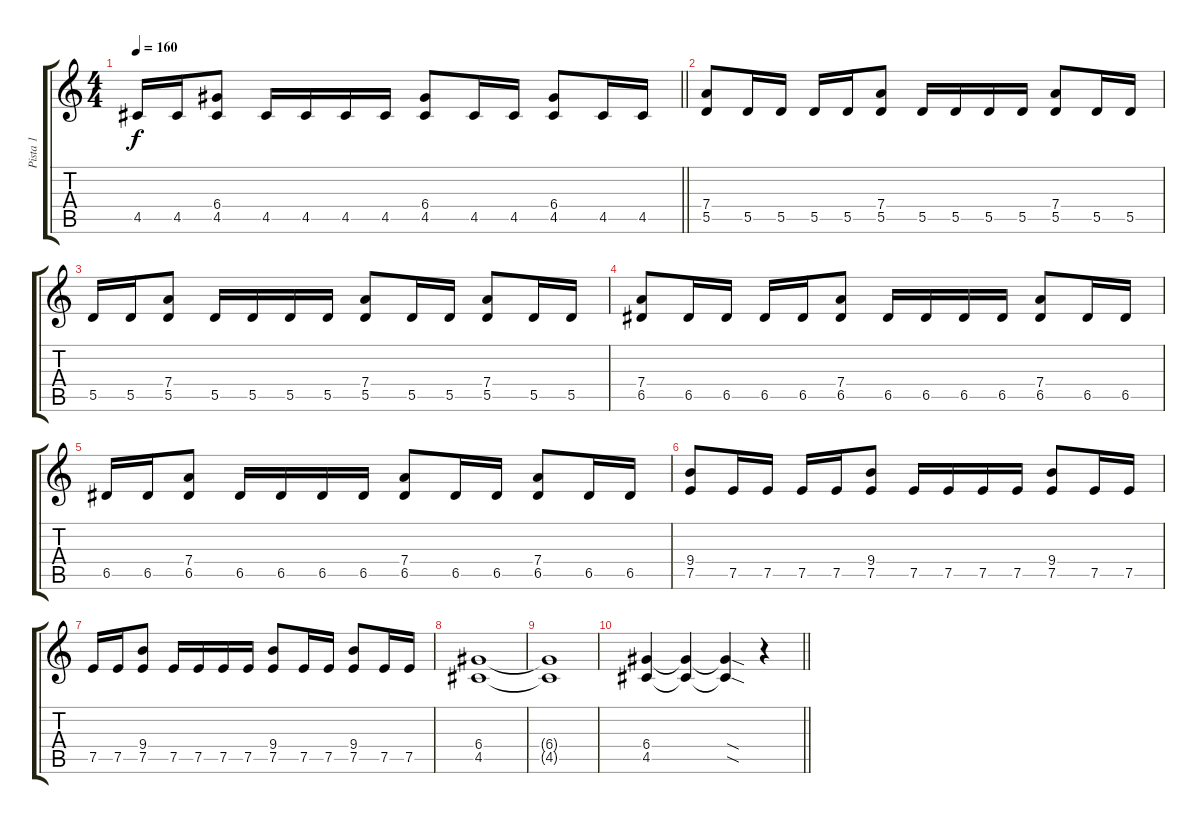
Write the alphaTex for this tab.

\track ("Pista 1" "Pista 1") {instrument distortionguitar}
\staff {score tabs}
\tuning (E4 B3 G3 D3 A2 E2) {hide}
\ts (4 4)
\tempo 160
\clef g2
\barLineRight lightlight
\ks c
4.5.16{dy f} 4.5.16 (6.4 4.5).8 4.5.16 4.5.16 4.5.16 4.5.16 (6.4 4.5).8 4.5.16 4.5.16 (6.4 4.5).8 4.5.16 4.5.16 |
(7.4 5.5).8 5.5.16 5.5.16 5.5.16 5.5.16 (7.4 5.5).8 5.5.16 5.5.16 5.5.16 5.5.16 (7.4 5.5).8 5.5.16 5.5.16 |
5.5.16 5.5.16 (7.4 5.5).8 5.5.16 5.5.16 5.5.16 5.5.16 (7.4 5.5).8 5.5.16 5.5.16 (7.4 5.5).8 5.5.16 5.5.16 |
(7.4 6.5).8 6.5.16 6.5.16 6.5.16 6.5.16 (7.4 6.5).8 6.5.16 6.5.16 6.5.16 6.5.16 (7.4 6.5).8 6.5.16 6.5.16 |
6.5.16 6.5.16 (7.4 6.5).8 6.5.16 6.5.16 6.5.16 6.5.16 (7.4 6.5).8 6.5.16 6.5.16 (7.4 6.5).8 6.5.16 6.5.16 |
(9.4 7.5).8 7.5.16 7.5.16 7.5.16 7.5.16 (9.4 7.5).8 7.5.16 7.5.16 7.5.16 7.5.16 (9.4 7.5).8 7.5.16 7.5.16 |
7.5.16 7.5.16 (9.4 7.5).8 7.5.16 7.5.16 7.5.16 7.5.16 (9.4 7.5).8 7.5.16 7.5.16 (9.4 7.5).8 7.5.16 7.5.16 |
(6.4 4.5).1 |
(6.4{t} 4.5{t}).1 |
\barLineRight lightlight
(6.4 4.5).4 (6.4{t} 4.5{t}).4 (6.4{sod t} 4.5{sod t}).4 r.4
